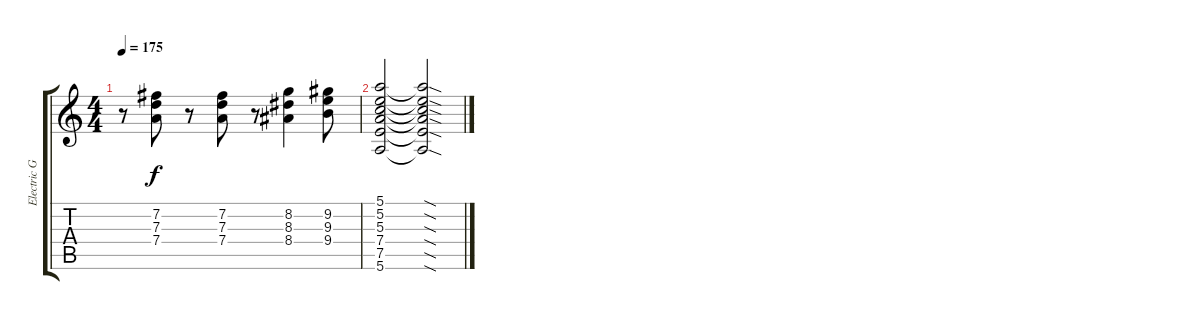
\track ("Electric Guitar II" "Electric G") {instrument distortionguitar}
\staff {score tabs}
\tuning (E4 B3 G3 D3 A2 E2) {hide}
\ts (4 4)
\tempo 175
\clef g2
\ks c
r.8{dy f} (7.2 7.3 7.4).8 r.8 (7.2 7.3 7.4).8 r.8 (8.2 8.3 8.4).4 (9.2 9.3 9.4).8 |
(5.1 5.2 5.3 7.4 7.5 5.6).2 (5.1{sod t} 5.2{sod t} 5.3{sod t} 7.4{sod t} 7.5{sod t} 5.6{sod t}).2
